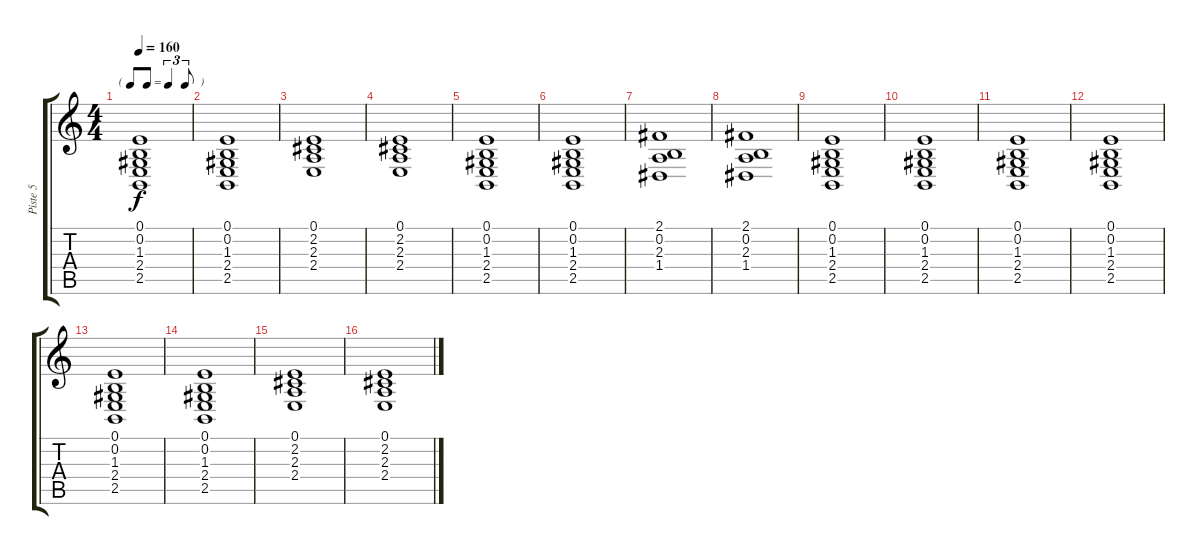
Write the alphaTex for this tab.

\track ("Piste 5" "Piste 5") {instrument stringensemble1}
\staff {score tabs}
\tuning (E4 B3 G3 D3 A2 E2) {hide}
\ts (4 4)
\tf triplet8th
\tempo 160
\clef g2
\ks c
(0.1 0.2 1.3 2.4 2.5).1{dy f} |
(0.1 0.2 1.3 2.4 2.5).1 |
(0.1 2.2 2.3 2.4).1 |
(0.1 2.2 2.3 2.4).1 |
(0.1 0.2 1.3 2.4 2.5).1 |
(0.1 0.2 1.3 2.4 2.5).1 |
(2.1 0.2 2.3 1.4).1 |
(2.1 0.2 2.3 1.4).1 |
(0.1 0.2 1.3 2.4 2.5).1 |
(0.1 0.2 1.3 2.4 2.5).1 |
(0.1 0.2 1.3 2.4 2.5).1 |
(0.1 0.2 1.3 2.4 2.5).1 |
(0.1 0.2 1.3 2.4 2.5).1 |
(0.1 0.2 1.3 2.4 2.5).1 |
(0.1 2.2 2.3 2.4).1 |
(0.1 2.2 2.3 2.4).1
